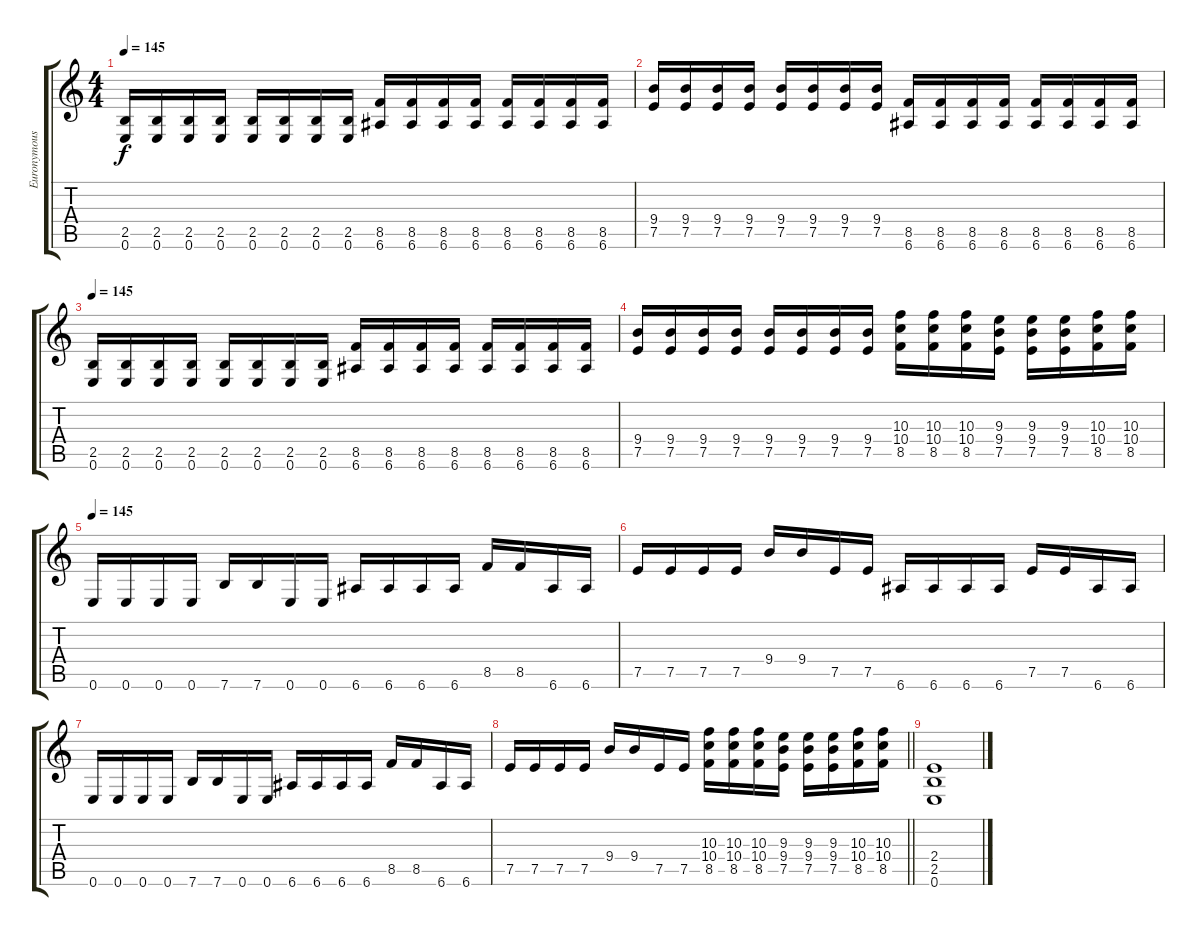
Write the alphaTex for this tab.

\track ("Euronymous" "Euronymous") {instrument distortionguitar}
\staff {score tabs}
\tuning (E4 B3 G3 D3 A2 E2) {hide}
\ts (4 4)
\tempo 145
\clef g2
\ks c
(2.5 0.6).16{dy f} (2.5 0.6).16 (2.5 0.6).16 (2.5 0.6).16 (2.5 0.6).16 (2.5 0.6).16 (2.5 0.6).16 (2.5 0.6).16 (8.5 6.6).16 (8.5 6.6).16 (8.5 6.6).16 (8.5 6.6).16 (8.5 6.6).16 (8.5 6.6).16 (8.5 6.6).16 (8.5 6.6).16 |
(9.4 7.5).16 (9.4 7.5).16 (9.4 7.5).16 (9.4 7.5).16 (9.4 7.5).16 (9.4 7.5).16 (9.4 7.5).16 (9.4 7.5).16 (8.5 6.6).16 (8.5 6.6).16 (8.5 6.6).16 (8.5 6.6).16 (8.5 6.6).16 (8.5 6.6).16 (8.5 6.6).16 (8.5 6.6).16 |
\tempo 145
(2.5 0.6).16 (2.5 0.6).16 (2.5 0.6).16 (2.5 0.6).16 (2.5 0.6).16 (2.5 0.6).16 (2.5 0.6).16 (2.5 0.6).16 (8.5 6.6).16 (8.5 6.6).16 (8.5 6.6).16 (8.5 6.6).16 (8.5 6.6).16 (8.5 6.6).16 (8.5 6.6).16 (8.5 6.6).16 |
(9.4 7.5).16 (9.4 7.5).16 (9.4 7.5).16 (9.4 7.5).16 (9.4 7.5).16 (9.4 7.5).16 (9.4 7.5).16 (9.4 7.5).16 (10.3 10.4 8.5).16 (10.3 10.4 8.5).16 (10.3 10.4 8.5).16 (9.3 9.4 7.5).16 (9.3 9.4 7.5).16 (9.3 9.4 7.5).16 (10.3 10.4 8.5).16 (10.3 10.4 8.5).16 |
\tempo 145
0.6.16 0.6.16 0.6.16 0.6.16 7.6.16 7.6.16 0.6.16 0.6.16 6.6.16 6.6.16 6.6.16 6.6.16 8.5.16 8.5.16 6.6.16 6.6.16 |
7.5.16 7.5.16 7.5.16 7.5.16 9.4.16 9.4.16 7.5.16 7.5.16 6.6.16 6.6.16 6.6.16 6.6.16 7.5.16 7.5.16 6.6.16 6.6.16 |
0.6.16 0.6.16 0.6.16 0.6.16 7.6.16 7.6.16 0.6.16 0.6.16 6.6.16 6.6.16 6.6.16 6.6.16 8.5.16 8.5.16 6.6.16 6.6.16 |
\barLineRight lightlight
7.5.16 7.5.16 7.5.16 7.5.16 9.4.16 9.4.16 7.5.16 7.5.16 (10.3 10.4 8.5).16 (10.3 10.4 8.5).16 (10.3 10.4 8.5).16 (9.3 9.4 7.5).16 (9.3 9.4 7.5).16 (9.3 9.4 7.5).16 (10.3 10.4 8.5).16 (10.3 10.4 8.5).16 |
(2.4 2.5 0.6).1
